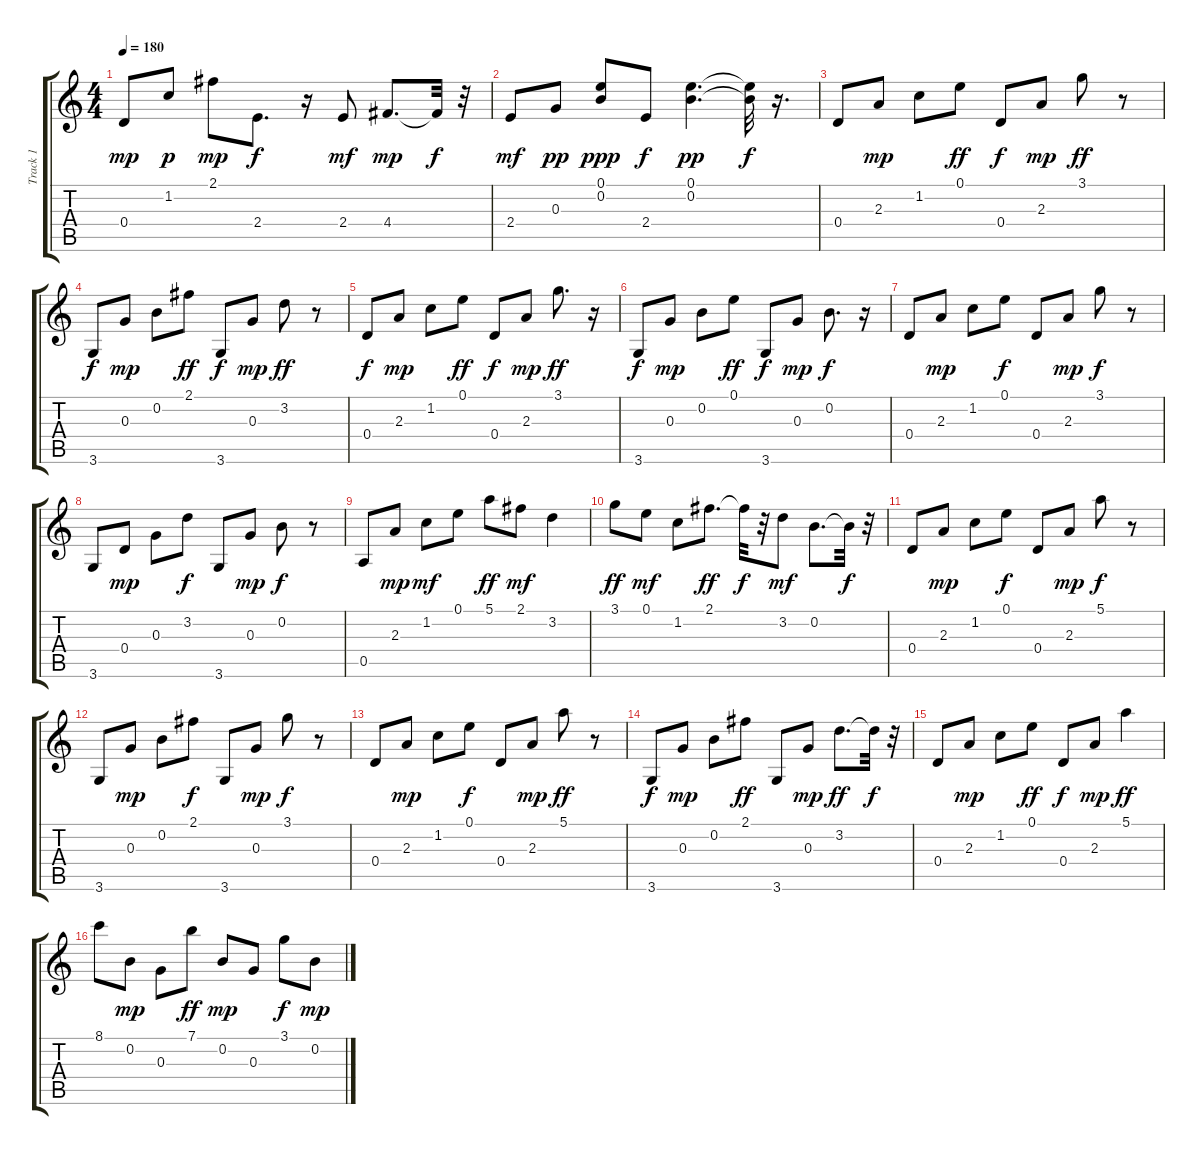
\track ("Track 1" "Track 1") {instrument acousticguitarsteel}
\staff {score tabs}
\tuning (E4 B3 G3 D3 A2 E2) {hide}
\ts (4 4)
\tempo 180
\clef g2
\ks c
0.4.8{dy mp} 1.2.8{dy p} 2.1.8{dy mp} 2.4.8{d dy f} r.16 2.4.8{dy mf} 4.4.8{d dy mp} 4.4{t}.32{dy f} r.32 |
2.4.8{dy mf} 0.3.8{dy pp} (0.1 0.2).8{dy ppp} 2.4.8{dy f} (0.1 0.2).4{d dy pp} (0.1{t} 0.2{t}).32{dy f} r.16{d} |
0.4.8 2.3.8{dy mp} 1.2.8 0.1.8{dy ff} 0.4.8{dy f} 2.3.8{dy mp} 3.1.8{dy ff} r.8 |
3.6.8{dy f} 0.3.8{dy mp} 0.2.8 2.1.8{dy ff} 3.6.8{dy f} 0.3.8{dy mp} 3.2.8{dy ff} r.8 |
0.4.8{dy f} 2.3.8{dy mp} 1.2.8 0.1.8{dy ff} 0.4.8{dy f} 2.3.8{dy mp} 3.1.8{d dy ff} r.16 |
3.6.8{dy f} 0.3.8{dy mp} 0.2.8 0.1.8{dy ff} 3.6.8{dy f} 0.3.8{dy mp} 0.2.8{d dy f} r.16 |
0.4.8 2.3.8{dy mp} 1.2.8 0.1.8{dy f} 0.4.8 2.3.8{dy mp} 3.1.8{dy f} r.8 |
3.6.8 0.4.8{dy mp} 0.3.8 3.2.8{dy f} 3.6.8 0.3.8{dy mp} 0.2.8{dy f} r.8 |
0.5.8 2.3.8{dy mp} 1.2.8{dy mf} 0.1.8 5.1.8{dy ff} 2.1.8{dy mf} 3.2.4 |
3.1.8{dy ff} 0.1.8{dy mf} 1.2.8 2.1.8{d dy ff} 2.1{t}.32{dy f} r.32 3.2.8{dy mf} 0.2.8{d} 0.2{t}.32{dy f} r.32 |
0.4.8 2.3.8{dy mp} 1.2.8 0.1.8{dy f} 0.4.8 2.3.8{dy mp} 5.1.8{dy f} r.8 |
3.6.8 0.3.8{dy mp} 0.2.8 2.1.8{dy f} 3.6.8 0.3.8{dy mp} 3.1.8{dy f} r.8 |
0.4.8 2.3.8{dy mp} 1.2.8 0.1.8{dy f} 0.4.8 2.3.8{dy mp} 5.1.8{dy ff} r.8 |
3.6.8{dy f} 0.3.8{dy mp} 0.2.8 2.1.8{dy ff} 3.6.8 0.3.8{dy mp} 3.2.8{d dy ff} 3.2{t}.32{dy f} r.32 |
0.4.8 2.3.8{dy mp} 1.2.8 0.1.8{dy ff} 0.4.8{dy f} 2.3.8{dy mp} 5.1.4{dy ff} |
8.1.8 0.2.8{dy mp} 0.3.8 7.1.8{dy ff} 0.2.8{dy mp} 0.3.8 3.1.8{dy f} 0.2.8{dy mp}
